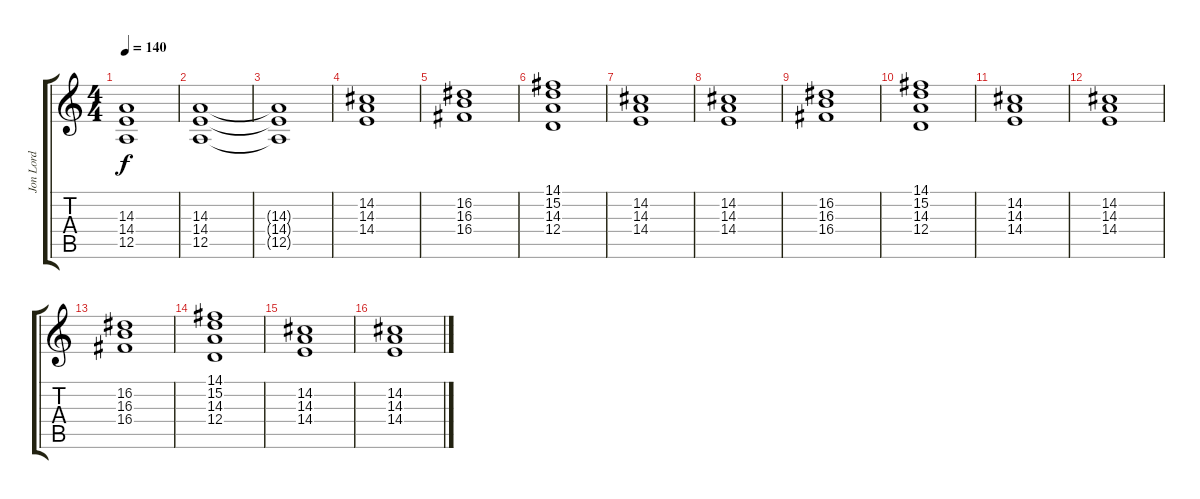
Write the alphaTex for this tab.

\track ("Jon Lord" "Jon Lord") {instrument drawbarorgan}
\staff {score tabs}
\tuning (E4 B3 G3 D3 A2 E2) {hide}
\ts (4 4)
\tempo 140
\clef g2
\ks c
(14.3{t} 14.4{t} 12.5{t}).1{dy f} |
(14.3 14.4 12.5).1 |
(14.3{t} 14.4{t} 12.5{t}).1 |
(14.2 14.3 14.4).1 |
(16.2 16.3 16.4).1 |
(14.1 15.2 14.3 12.4).1 |
(14.2 14.3 14.4).1 |
(14.2 14.3 14.4).1 |
(16.2 16.3 16.4).1 |
(14.1 15.2 14.3 12.4).1 |
(14.2 14.3 14.4).1 |
(14.2 14.3 14.4).1 |
(16.2 16.3 16.4).1 |
(14.1 15.2 14.3 12.4).1 |
(14.2 14.3 14.4).1 |
(14.2 14.3 14.4).1
